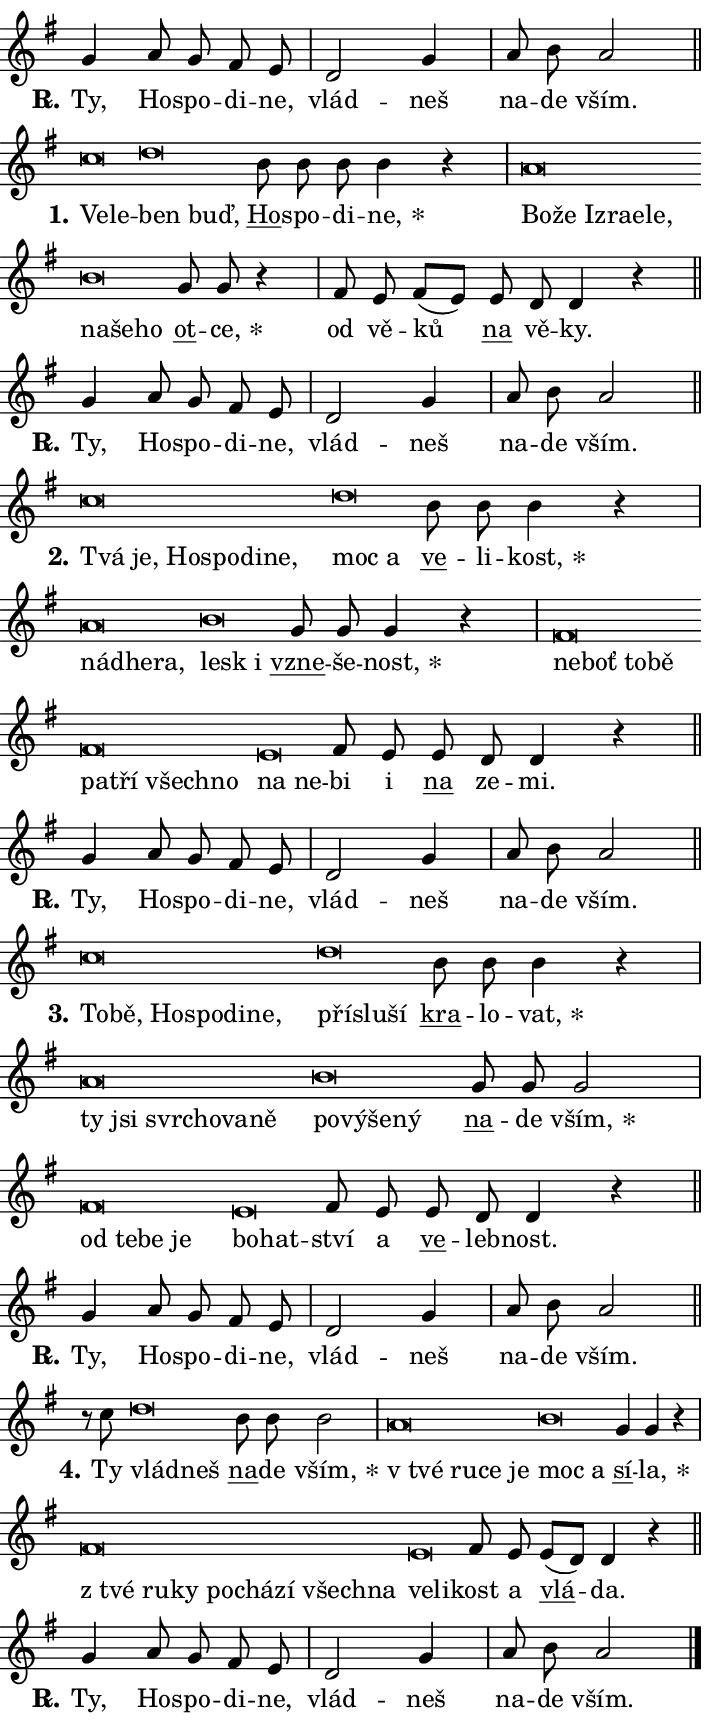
\version "2.24.0"
\header { tagline = "" }
\paper {
  indent = 0\cm
  top-margin = 0\cm
  right-margin = 0.13\cm % to fit lyric hyphens
  bottom-margin = 0\cm
  left-margin = 0\cm
  paper-width = 12\cm
  page-breaking = #ly:one-page-breaking
  system-system-spacing.basic-distance = #11
  score-system-spacing.basic-distance = #11
  ragged-last = ##f
}


%% Author: Thomas Morley
%% https://lists.gnu.org/archive/html/lilypond-user/2020-05/msg00002.html
#(define (line-position grob)
"Returns position of @var[grob} in current system:
   @code{'start}, if at first time-step
   @code{'end}, if at last time-step
   @code{'middle} otherwise
"
  (let* ((col (ly:item-get-column grob))
         (ln (ly:grob-object col 'left-neighbor))
         (rn (ly:grob-object col 'right-neighbor))
         (col-to-check-left (if (ly:grob? ln) ln col))
         (col-to-check-right (if (ly:grob? rn) rn col))
         (break-dir-left
           (and
             (ly:grob-property col-to-check-left 'non-musical #f)
             (ly:item-break-dir col-to-check-left)))
         (break-dir-right
           (and
             (ly:grob-property col-to-check-right 'non-musical #f)
             (ly:item-break-dir col-to-check-right))))
        (cond ((eqv? 1 break-dir-left) 'start)
              ((eqv? -1 break-dir-right) 'end)
              (else 'middle))))

#(define (tranparent-at-line-position vctor)
  (lambda (grob)
  "Relying on @code{line-position} select the relevant enry from @var{vctor}.
Used to determine transparency,"
    (case (line-position grob)
      ((end) (not (vector-ref vctor 0)))
      ((middle) (not (vector-ref vctor 1)))
      ((start) (not (vector-ref vctor 2))))))

noteHeadBreakVisibility =
#(define-music-function (break-visibility)(vector?)
"Makes @code{NoteHead}s transparent relying on @var{break-visibility}"
#{
  \override NoteHead.transparent =
    #(tranparent-at-line-position break-visibility)
#})

#(define delete-ledgers-for-transparent-note-heads
  (lambda (grob)
    "Reads whether a @code{NoteHead} is transparent.
If so this @code{NoteHead} is removed from @code{'note-heads} from
@var{grob}, which is supposed to be @code{LedgerLineSpanner}.
As a result ledgers are not printed for this @code{NoteHead}"
    (let* ((nhds-array (ly:grob-object grob 'note-heads))
           (nhds-list
             (if (ly:grob-array? nhds-array)
                 (ly:grob-array->list nhds-array)
                 '()))
           ;; Relies on the transparent-property being done before
           ;; Staff.LedgerLineSpanner.after-line-breaking is executed.
           ;; This is fragile ...
           (to-keep
             (remove
               (lambda (nhd)
                 (ly:grob-property nhd 'transparent #f))
               nhds-list)))
      ;; TODO find a better method to iterate over grob-arrays, similiar
      ;; to filter/remove etc for lists
      ;; For now rebuilt from scratch
      (set! (ly:grob-object grob 'note-heads)  '())
      (for-each
        (lambda (nhd)
          (ly:pointer-group-interface::add-grob grob 'note-heads nhd))
        to-keep))))

squashNotes = {
  \override NoteHead.X-extent = #'(-0.2 . 0.2)
  \override NoteHead.Y-extent = #'(-0.75 . 0)
  \override NoteHead.stencil =
    #(lambda (grob)
       (let ((pos (ly:grob-property grob 'staff-position)))
         (begin
           (if (< pos -7) (display "ERROR: Lower brevis then expected\n") (display ""))
           (if (<= pos -6) ly:text-interface::print ly:note-head::print))))
}
unSquashNotes = {
  \revert NoteHead.X-extent
  \revert NoteHead.Y-extent
  \revert NoteHead.stencil
}

hideNotes = \noteHeadBreakVisibility #begin-of-line-visible
unHideNotes = \noteHeadBreakVisibility #all-visible

% work-around for resetting accidentals
% https://lilypond.org/doc/v2.23/Documentation/notation/displaying-rhythms#unmetered-music
cadenzaMeasure = {
  \cadenzaOff
  \partial 1024 s1024
  \cadenzaOn
}

#(define-markup-command (accent layout props text) (markup?)
  "Underline accented syllable"
  (interpret-markup layout props
    #{\markup \override #'(offset . 4.3) \underline { #text }#}))

responsum = \markup \concat {
  "R" \hspace #-1.05 \path #0.1 #'((moveto 0 0.07) (lineto 0.9 0.8)) \hspace #0.05 "."
}

spaceSize = #0.6828661417322834 % exact space size for TeX Gyre Schola

\layout {
  \context {
    \Staff
    \remove "Time_signature_engraver"
    \override LedgerLineSpanner.after-line-breaking = #delete-ledgers-for-transparent-note-heads
  }
  \context {
    \Lyrics {
      \override LyricSpace.minimum-distance = \spaceSize
      \override LyricText.font-name = #"TeX Gyre Schola"
      \override LyricText.font-size = 1
      \override StanzaNumber.font-name = #"TeX Gyre Schola Bold"
      \override StanzaNumber.font-size = 1
    }
  }
  \context {
    \Score 
    \override NoteHead.text =
      #(lambda (grob) 
        (let ((pos (ly:grob-property grob 'staff-position)))
          #{\markup {
            \combine
              \halign #-0.55 \raise #(if (= pos -6) 0 0.5) \override #'(thickness . 2) \draw-line #'(3.2 . 0)
              \musicglyph "noteheads.sM1"
          }#}))
  }
}

% magnetic-lyrics.ily
%
%   written by
%     Jean Abou Samra <jean@abou-samra.fr>
%     Werner Lemberg <wl@gnu.org>
%
%   adapted by
%     Jiri Hon <jiri.hon@gmail.com>
%
% Version 2022-Apr-15

% https://www.mail-archive.com/lilypond-user@gnu.org/msg149350.html

#(define (Left_hyphen_pointer_engraver context)
   "Collect syllable-hyphen-syllable occurrences in lyrics and store
them in properties.  This engraver only looks to the left.  For
example, if the lyrics input is @code{foo -- bar}, it does the
following.

@itemize @bullet
@item
Set the @code{text} property of the @code{LyricHyphen} grob between
@q{foo} and @q{bar} to @code{foo}.

@item
Set the @code{left-hyphen} property of the @code{LyricText} grob with
text @q{foo} to the @code{LyricHyphen} grob between @q{foo} and
@q{bar}.
@end itemize

Use this auxiliary engraver in combination with the
@code{lyric-@/text::@/apply-@/magnetic-@/offset!} hook."
   (let ((hyphen #f)
         (text #f))
     (make-engraver
      (acknowledgers
       ((lyric-syllable-interface engraver grob source-engraver)
        (set! text grob)))
      (end-acknowledgers
       ((lyric-hyphen-interface engraver grob source-engraver)
        ;(when (not (grob::has-interface grob 'lyric-space-interface))
          (set! hyphen grob)));)
      ((stop-translation-timestep engraver)
       (when (and text hyphen)
         (ly:grob-set-object! text 'left-hyphen hyphen))
       (set! text #f)
       (set! hyphen #f)))))

#(define (lyric-text::apply-magnetic-offset! grob)
   "If the space between two syllables is less than the value in
property @code{LyricText@/.details@/.squash-threshold}, move the right
syllable to the left so that it gets concatenated with the left
syllable.

Use this function as a hook for
@code{LyricText@/.after-@/line-@/breaking} if the
@code{Left_@/hyphen_@/pointer_@/engraver} is active."
   (let ((hyphen (ly:grob-object grob 'left-hyphen #f)))
     (when hyphen
       (let ((left-text (ly:spanner-bound hyphen LEFT)))
         (when (grob::has-interface left-text 'lyric-syllable-interface)
           (let* ((common (ly:grob-common-refpoint grob left-text X))
                  (this-x-ext (ly:grob-extent grob common X))
                  (left-x-ext
                   (begin
                     ;; Trigger magnetism for left-text.
                     (ly:grob-property left-text 'after-line-breaking)
                     (ly:grob-extent left-text common X)))
                  ;; `delta` is the gap width between two syllables.
                  (delta (- (interval-start this-x-ext)
                            (interval-end left-x-ext)))
                  (details (ly:grob-property grob 'details))
                  (threshold (assoc-get 'squash-threshold details 0.2)))
             (when (< delta threshold)
               (let* (;; We have to manipulate the input text so that
                      ;; ligatures crossing syllable boundaries are not
                      ;; disabled.  For languages based on the Latin
                      ;; script this is essentially a beautification.
                      ;; However, for non-Western scripts it can be a
                      ;; necessity.
                      (lt (ly:grob-property left-text 'text))
                      (rt (ly:grob-property grob 'text))
                      (is-space (grob::has-interface hyphen 'lyric-space-interface))
                      (space (if is-space " " ""))
                      (extra-delta (if is-space spaceSize 0))
                      ;; Append new syllable.
                      (ltrt-space (if (and (string? lt) (string? rt))
                                (string-append lt space rt)
                                (make-concat-markup (list lt space rt))))
                      ;; Right-align `ltrt` to the right side.
                      (ltrt-space-markup (grob-interpret-markup
                               grob
                               (make-translate-markup
                                (cons (interval-length this-x-ext) 0)
                                (make-right-align-markup ltrt-space)))))
                 (begin
                   ;; Don't print `left-text`.
                   (ly:grob-set-property! left-text 'stencil #f)
                   ;; Set text and stencil (which holds all collected
                   ;; syllables so far) and shift it to the left.
                   (ly:grob-set-property! grob 'text ltrt-space)
                   (ly:grob-set-property! grob 'stencil ltrt-space-markup)
                   (ly:grob-translate-axis! grob (- (- delta extra-delta)) X))))))))))


#(define (lyric-hyphen::displace-bounds-first grob)
   ;; Make very sure this callback isn't triggered too early.
   (let ((left (ly:spanner-bound grob LEFT))
         (right (ly:spanner-bound grob RIGHT)))
     (ly:grob-property left 'after-line-breaking)
     (ly:grob-property right 'after-line-breaking)
     (ly:lyric-hyphen::print grob)))

squashThreshold = #0.4

\layout {
  \context {
    \Lyrics
    \consists #Left_hyphen_pointer_engraver
    \override LyricText.after-line-breaking =
      #lyric-text::apply-magnetic-offset!
    \override LyricHyphen.stencil = #lyric-hyphen::displace-bounds-first
    \override LyricText.details.squash-threshold = \squashThreshold
    \override LyricHyphen.minimum-distance = 0
    \override LyricHyphen.minimum-length = \squashThreshold
  }
}

squashText = \override LyricText.details.squash-threshold = 9999
unSquashText = \override LyricText.details.squash-threshold = \squashThreshold

leftText = \override LyricText.self-alignment-X = #LEFT
unLeftText = \revert LyricText.self-alignment-X

starOffset = #(lambda (grob) 
                (let ((x_offset (ly:self-alignment-interface::aligned-on-x-parent grob)))
                  (if (= x_offset 0) 0 (+ x_offset 1.2))))

star = #(define-music-function (syllable)(string?)
"Append star separator at the end of a syllable"
#{
  \once \override LyricText.X-offset = #starOffset
  \lyricmode { \markup {
    #syllable
    \override #'((font-name . "TeX Gyre Schola Bold")) \hspace #0.2 \lower #0.65 \larger "*"
  } }
#})

starAccent = #(define-music-function (syllable)(string?)
"Append star separator at the end of a syllable and make accent"
#{
  \once \override LyricText.X-offset = #starOffset
  \lyricmode { \markup {
    \accent #syllable
    \override #'((font-name . "TeX Gyre Schola Bold")) \hspace #0.2 \lower #0.65 \larger "*"
  } }
#})

breath = #(define-music-function (syllable)(string?)
"Append breathing indicator at the end of a syllable"
#{
  \lyricmode { \markup { #syllable "+" } }
#})

optionalBreath = #(define-music-function (syllable)(string?)
"Append optional breathing indicator at the end of a syllable"
#{
  \lyricmode { \markup { #syllable "(+)" } }
#})


\score {
    <<
        \new Voice = "melody" { \cadenzaOn \key g \major \relative { g'4 a8 g fis e \cadenzaMeasure \bar "|" d2 g4 \cadenzaMeasure \bar "|" a8 b a2 \cadenzaMeasure \bar "||" \break } }
        \new Lyrics \lyricsto "melody" { \lyricmode { \set stanza = \responsum
Ty, Ho -- spo -- di -- ne, vlád -- neš na -- de vším. } }
    >>
    \layout {}
}

\score {
    <<
        \new Voice = "melody" { \cadenzaOn \key g \major \relative { \squashNotes c''\breve*1/16 \hideNotes \breve*1/16 \bar "" \unHideNotes \unSquashNotes \squashNotes d\breve*1/16 \hideNotes \breve*1/16 \bar "" \unHideNotes \unSquashNotes \bar "" b8 b b b4 r \cadenzaMeasure \bar "|" \squashNotes a\breve*1/16 \hideNotes \breve*1/16 \bar "" \breve*1/16 \bar "" \breve*1/16 \bar "" \breve*1/16 \breve*1/16 \bar "" \unHideNotes \unSquashNotes \squashNotes b\breve*1/16 \hideNotes \breve*1/16 \breve*1/16 \bar "" \unHideNotes \unSquashNotes \bar "" g8 g r4 \cadenzaMeasure \bar "|" fis8 e fis[( e)] \bar "" e d d4 r \cadenzaMeasure \bar "||" \break } }
        \new Lyrics \lyricsto "melody" { \lyricmode { \set stanza = "1."
\leftText Ve -- \squashText le -- \unSquashText ben \squashText buď, \unLeftText \unSquashText \markup \accent Ho -- spo -- di -- \star ne, \leftText Bo -- \squashText že Iz -- ra -- e -- le, \unSquashText na -- \squashText še -- ho \unLeftText \unSquashText \markup \accent ot -- \star ce, od vě -- ků \markup \accent na vě -- ky. } }
    >>
    \layout {}
}

\score {
    <<
        \new Voice = "melody" { \cadenzaOn \key g \major \relative { g'4 a8 g fis e \cadenzaMeasure \bar "|" d2 g4 \cadenzaMeasure \bar "|" a8 b a2 \cadenzaMeasure \bar "||" \break } }
        \new Lyrics \lyricsto "melody" { \lyricmode { \set stanza = \responsum
Ty, Ho -- spo -- di -- ne, vlád -- neš na -- de vším. } }
    >>
    \layout {}
}

\score {
    <<
        \new Voice = "melody" { \cadenzaOn \key g \major \relative { \squashNotes c''\breve*1/16 \hideNotes \breve*1/16 \bar "" \breve*1/16 \bar "" \breve*1/16 \bar "" \breve*1/16 \breve*1/16 \bar "" \unHideNotes \unSquashNotes \squashNotes d\breve*1/16 \hideNotes \breve*1/16 \bar "" \unHideNotes \unSquashNotes \bar "" b8 b b4 r \cadenzaMeasure \bar "|" \squashNotes a\breve*1/16 \hideNotes \breve*1/16 \breve*1/16 \bar "" \unHideNotes \unSquashNotes \squashNotes b\breve*1/16 \hideNotes \breve*1/16 \bar "" \unHideNotes \unSquashNotes \bar "" g8 g g4 r \cadenzaMeasure \bar "|" \squashNotes fis\breve*1/16 \hideNotes \breve*1/16 \bar "" \breve*1/16 \bar "" \breve*1/16 \bar "" \breve*1/16 \bar "" \breve*1/16 \bar "" \breve*1/16 \breve*1/16 \bar "" \unHideNotes \unSquashNotes \squashNotes e\breve*1/16 \hideNotes \breve*1/16 \bar "" \unHideNotes \unSquashNotes fis8 e \bar "" e d d4 r \cadenzaMeasure \bar "||" \break } }
        \new Lyrics \lyricsto "melody" { \lyricmode { \set stanza = "2."
\leftText Tvá \squashText je, Ho -- spo -- di -- ne, \unSquashText moc \squashText a \unLeftText \unSquashText \markup \accent ve -- li -- \star kost, \leftText nád -- \squashText he -- ra, \unSquashText lesk \squashText i \unLeftText \unSquashText \markup \accent vzne -- še -- \star nost, \leftText ne -- \squashText boť to -- bě pa -- tří všech -- no \unSquashText na \squashText ne -- \unLeftText \unSquashText bi i \markup \accent na ze -- mi. } }
    >>
    \layout {}
}

\score {
    <<
        \new Voice = "melody" { \cadenzaOn \key g \major \relative { g'4 a8 g fis e \cadenzaMeasure \bar "|" d2 g4 \cadenzaMeasure \bar "|" a8 b a2 \cadenzaMeasure \bar "||" \break } }
        \new Lyrics \lyricsto "melody" { \lyricmode { \set stanza = \responsum
Ty, Ho -- spo -- di -- ne, vlád -- neš na -- de vším. } }
    >>
    \layout {}
}

\score {
    <<
        \new Voice = "melody" { \cadenzaOn \key g \major \relative { \squashNotes c''\breve*1/16 \hideNotes \breve*1/16 \bar "" \breve*1/16 \bar "" \breve*1/16 \bar "" \breve*1/16 \breve*1/16 \bar "" \unHideNotes \unSquashNotes \squashNotes d\breve*1/16 \hideNotes \breve*1/16 \breve*1/16 \bar "" \unHideNotes \unSquashNotes \bar "" b8 b b4 r \cadenzaMeasure \bar "|" \squashNotes a\breve*1/16 \hideNotes \breve*1/16 \bar "" \breve*1/16 \bar "" \breve*1/16 \bar "" \breve*1/16 \breve*1/16 \bar "" \unHideNotes \unSquashNotes \squashNotes b\breve*1/16 \hideNotes \breve*1/16 \bar "" \breve*1/16 \breve*1/16 \bar "" \unHideNotes \unSquashNotes \bar "" g8 g g2 \cadenzaMeasure \bar "|" \squashNotes fis\breve*1/16 \hideNotes \breve*1/16 \bar "" \breve*1/16 \breve*1/16 \bar "" \unHideNotes \unSquashNotes \squashNotes e\breve*1/16 \hideNotes \breve*1/16 \bar "" \unHideNotes \unSquashNotes fis8 e \bar "" e d d4 r \cadenzaMeasure \bar "||" \break } }
        \new Lyrics \lyricsto "melody" { \lyricmode { \set stanza = "3."
\leftText To -- \squashText bě, Ho -- spo -- di -- ne, \unSquashText pří -- \squashText slu -- ší \unLeftText \unSquashText \markup \accent kra -- lo -- \star vat, \leftText ty \squashText jsi svr -- cho -- va -- ně \unSquashText po -- \squashText vý -- še -- ný \unLeftText \unSquashText \markup \accent na -- de \star vším, \leftText od \squashText te -- be je \unSquashText bo -- \squashText hat -- \unLeftText \unSquashText ství a \markup \accent ve -- leb -- nost. } }
    >>
    \layout {}
}

\score {
    <<
        \new Voice = "melody" { \cadenzaOn \key g \major \relative { g'4 a8 g fis e \cadenzaMeasure \bar "|" d2 g4 \cadenzaMeasure \bar "|" a8 b a2 \cadenzaMeasure \bar "||" \break } }
        \new Lyrics \lyricsto "melody" { \lyricmode { \set stanza = \responsum
Ty, Ho -- spo -- di -- ne, vlád -- neš na -- de vším. } }
    >>
    \layout {}
}

\score {
    <<
        \new Voice = "melody" { \cadenzaOn \key g \major \relative { r8 c''8 \squashNotes d\breve*1/16 \hideNotes \breve*1/16 \bar "" \unHideNotes \unSquashNotes \bar "" b8 b b2 \cadenzaMeasure \bar "|" \squashNotes a\breve*1/16 \hideNotes \breve*1/16 \bar "" \breve*1/16 \breve*1/16 \bar "" \unHideNotes \unSquashNotes \squashNotes b\breve*1/16 \hideNotes \breve*1/16 \bar "" \unHideNotes \unSquashNotes \bar "" g4 g r \cadenzaMeasure \bar "|" \squashNotes fis\breve*1/16 \hideNotes \breve*1/16 \bar "" \breve*1/16 \bar "" \breve*1/16 \bar "" \breve*1/16 \bar "" \breve*1/16 \bar "" \breve*1/16 \breve*1/16 \bar "" \unHideNotes \unSquashNotes \squashNotes e\breve*1/16 \hideNotes \breve*1/16 \bar "" \unHideNotes \unSquashNotes fis8 e \bar "" e[( d)] d4 r \cadenzaMeasure \bar "||" \break } }
        \new Lyrics \lyricsto "melody" { \lyricmode { \set stanza = "4."
Ty \leftText vlád -- \squashText neš \unLeftText \unSquashText \markup \accent na -- de \star vším, \leftText "v tvé" \squashText ru -- ce je \unSquashText moc \squashText a \unLeftText \unSquashText \markup \accent sí -- \star la, \leftText "z tvé" \squashText ru -- ky po -- chá -- zí všech -- na \unSquashText ve -- \squashText li -- \unLeftText \unSquashText kost a \markup \accent vlá -- da. } }
    >>
    \layout {}
}

\score {
    <<
        \new Voice = "melody" { \cadenzaOn \key g \major \relative { g'4 a8 g fis e \cadenzaMeasure \bar "|" d2 g4 \cadenzaMeasure \bar "|" a8 b a2 \cadenzaMeasure \bar "||" \break } \bar "|." }
        \new Lyrics \lyricsto "melody" { \lyricmode { \set stanza = \responsum
Ty, Ho -- spo -- di -- ne, vlád -- neš na -- de vším. } }
    >>
    \layout {}
}
